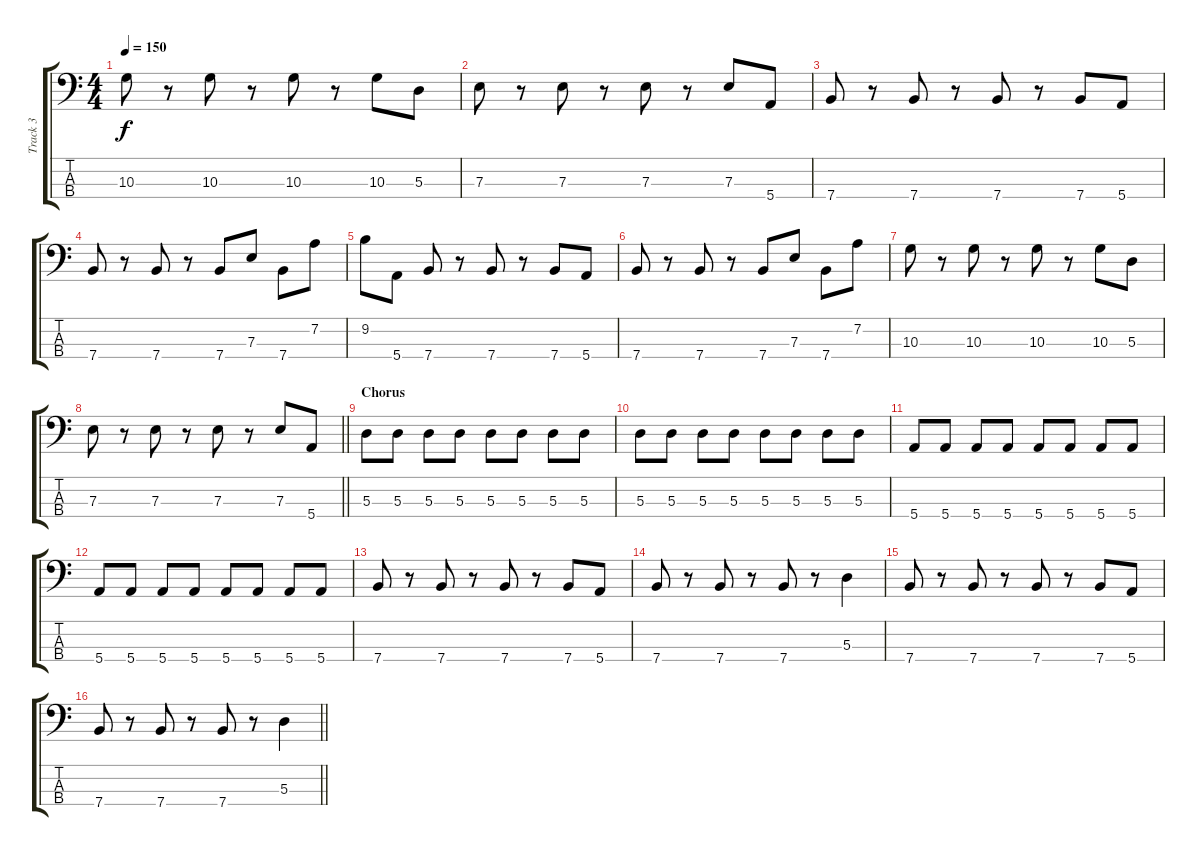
\track ("Track 3" "Track 3") {instrument electricbassfinger}
\staff {score tabs}
\tuning (G2 D2 A1 E1) {hide}
\ts (4 4)
\tempo 150
\clef f4
\ks c
10.3.8{dy f} r.8 10.3.8 r.8 10.3.8 r.8 10.3.8 5.3.8 |
7.3.8 r.8 7.3.8 r.8 7.3.8 r.8 7.3.8 5.4.8 |
7.4.8 r.8 7.4.8 r.8 7.4.8 r.8 7.4.8 5.4.8 |
7.4.8 r.8 7.4.8 r.8 7.4.8 7.3.8 7.4.8 7.2.8 |
9.2.8 5.4.8 7.4.8 r.8 7.4.8 r.8 7.4.8 5.4.8 |
7.4.8 r.8 7.4.8 r.8 7.4.8 7.3.8 7.4.8 7.2.8 |
10.3.8 r.8 10.3.8 r.8 10.3.8 r.8 10.3.8 5.3.8 |
\barLineRight lightlight
7.3.8 r.8 7.3.8 r.8 7.3.8 r.8 7.3.8 5.4.8 |
\section ("" "Chorus")
5.3.8 5.3.8 5.3.8 5.3.8 5.3.8 5.3.8 5.3.8 5.3.8 |
5.3.8 5.3.8 5.3.8 5.3.8 5.3.8 5.3.8 5.3.8 5.3.8 |
5.4.8 5.4.8 5.4.8 5.4.8 5.4.8 5.4.8 5.4.8 5.4.8 |
5.4.8 5.4.8 5.4.8 5.4.8 5.4.8 5.4.8 5.4.8 5.4.8 |
7.4.8 r.8 7.4.8 r.8 7.4.8 r.8 7.4.8 5.4.8 |
7.4.8 r.8 7.4.8 r.8 7.4.8 r.8 5.3.4 |
7.4.8 r.8 7.4.8 r.8 7.4.8 r.8 7.4.8 5.4.8 |
\barLineRight lightlight
7.4.8 r.8 7.4.8 r.8 7.4.8 r.8 5.3.4
